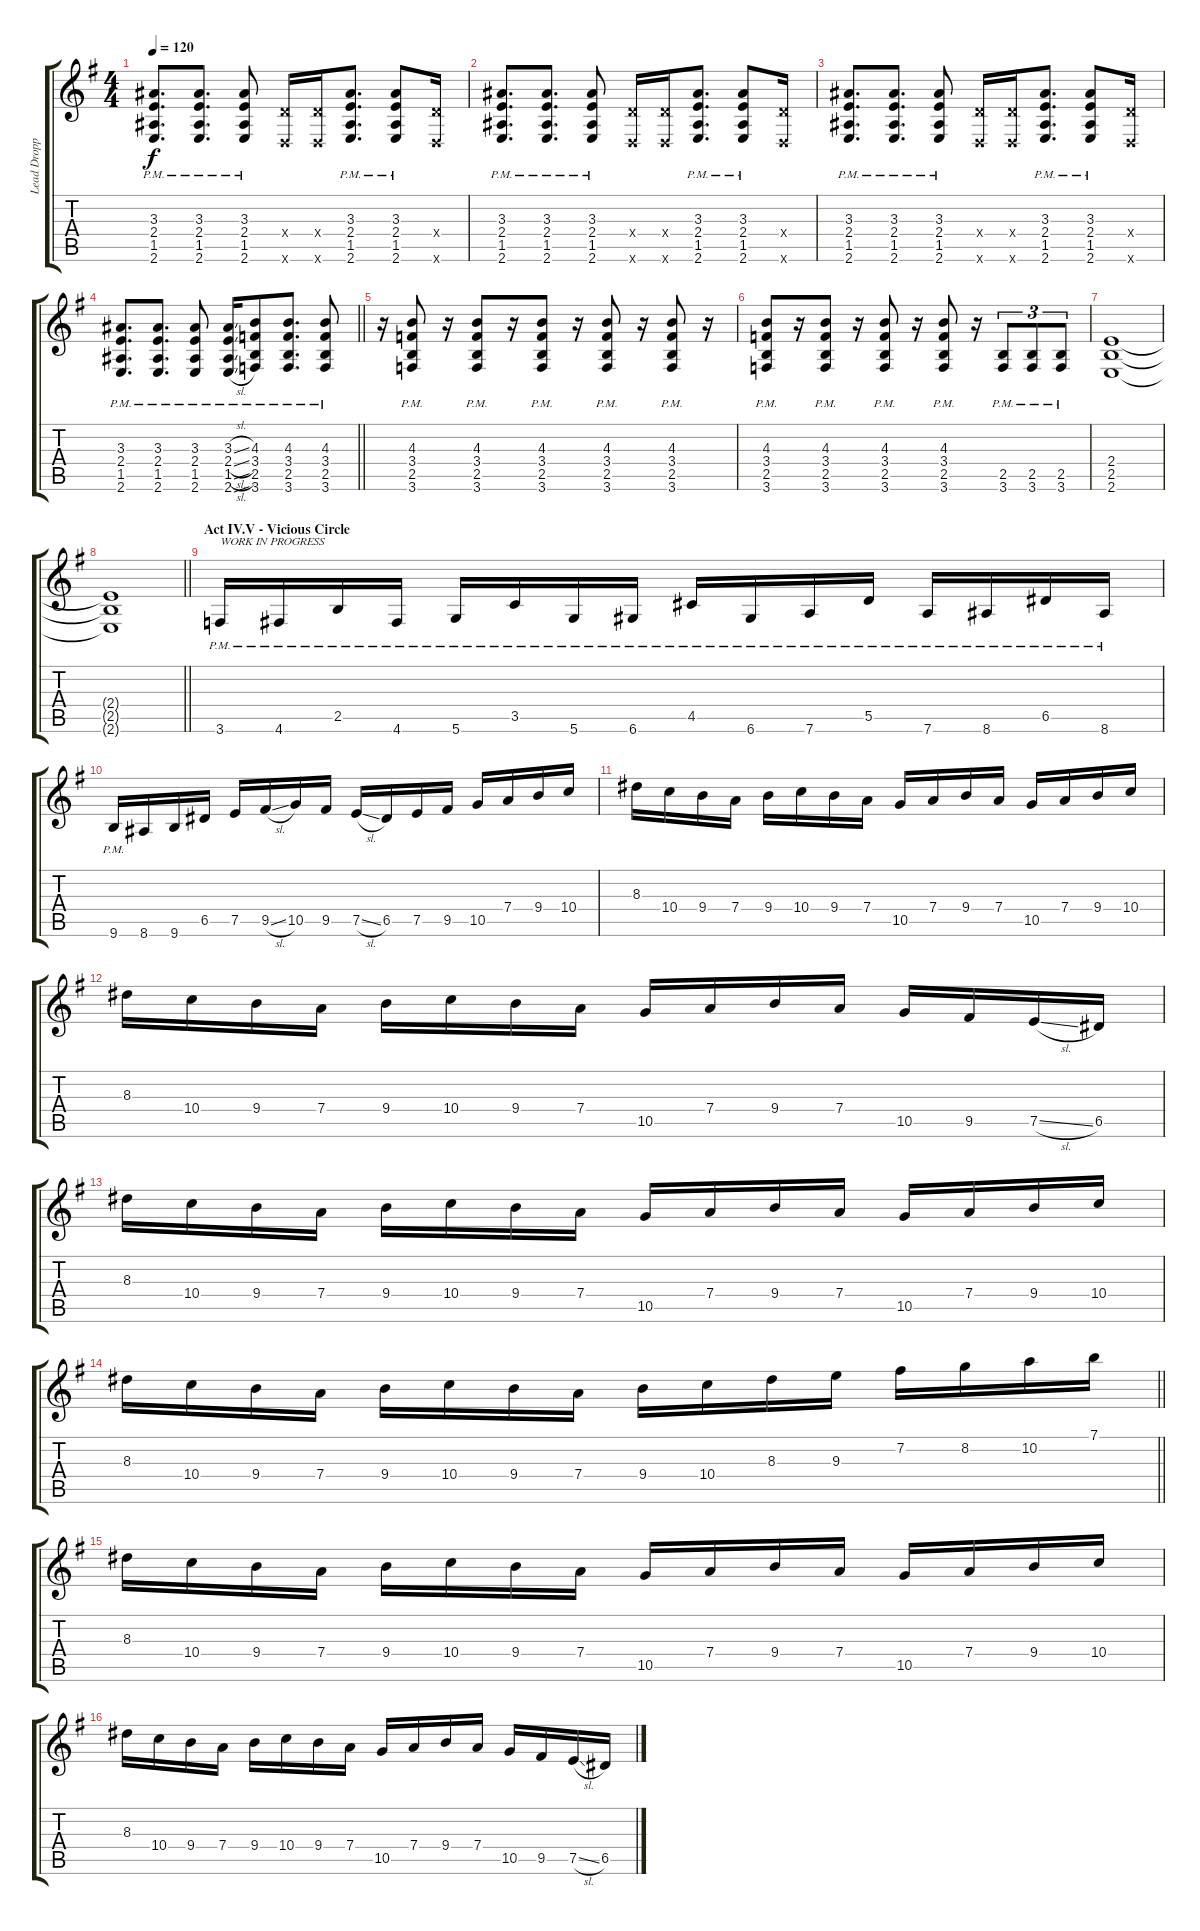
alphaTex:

\track ("Lead Dropped D " "Lead Dropp") {instrument distortionguitar}
\staff {score tabs}
\tuning (E4 B3 G3 D3 A2 D2) {hide}
\ts (4 4)
\tempo 120
\clef g2
\ks eminor
(3.3{pm} 2.4{pm} 1.5{pm} 2.6{pm}).8{d dy f} (3.3{pm} 2.4{pm} 1.5{pm} 2.6{pm}).8{d} (3.3{pm} 2.4{pm} 1.5{pm} 2.6{pm}).8 (0.4{x} 0.6{x}).16 (0.4{x} 0.6{x}).16 (3.3{pm} 2.4{pm} 1.5{pm} 2.6{pm}).8{d} (3.3{pm} 2.4{pm} 1.5{pm} 2.6{pm}).8 (0.4{x} 0.6{x}).16 |
(3.3{pm} 2.4{pm} 1.5{pm} 2.6{pm}).8{d} (3.3{pm} 2.4{pm} 1.5{pm} 2.6{pm}).8{d} (3.3{pm} 2.4{pm} 1.5{pm} 2.6{pm}).8 (0.4{x} 0.6{x}).16 (0.4{x} 0.6{x}).16 (3.3{pm} 2.4{pm} 1.5{pm} 2.6{pm}).8{d} (3.3{pm} 2.4{pm} 1.5{pm} 2.6{pm}).8 (0.4{x} 0.6{x}).16 |
(3.3{pm} 2.4{pm} 1.5{pm} 2.6{pm}).8{d} (3.3{pm} 2.4{pm} 1.5{pm} 2.6{pm}).8{d} (3.3{pm} 2.4{pm} 1.5{pm} 2.6{pm}).8 (0.4{x} 0.6{x}).16 (0.4{x} 0.6{x}).16 (3.3{pm} 2.4{pm} 1.5{pm} 2.6{pm}).8{d} (3.3{pm} 2.4{pm} 1.5{pm} 2.6{pm}).8 (0.4{x} 0.6{x}).16 |
\barLineRight lightlight
(3.3{pm} 2.4{pm} 1.5{pm} 2.6{pm}).8{d} (3.3{pm} 2.4{pm} 1.5{pm} 2.6{pm}).8{d} (3.3{pm} 2.4{pm} 1.5{pm} 2.6{pm}).8 (3.3{sl pm} 2.4{sl pm} 1.5{sl pm} 2.6{sl pm}).16 (4.3{pm} 3.4{pm} 2.5{pm} 3.6{pm}).8 (4.3{pm} 3.4{pm} 2.5{pm} 3.6{pm}).8{d} (4.3{pm} 3.4{pm} 2.5{pm} 3.6{pm}).8 |
r.16 (4.3{pm} 3.4{pm} 2.5{pm} 3.6{pm}).8 r.16 (4.3{pm} 3.4{pm} 2.5{pm} 3.6{pm}).8 r.16 (4.3{pm} 3.4{pm} 2.5{pm} 3.6{pm}).8 r.16 (4.3{pm} 3.4{pm} 2.5{pm} 3.6{pm}).8 r.16 (4.3{pm} 3.4{pm} 2.5{pm} 3.6{pm}).8 r.16 |
(4.3{pm} 3.4{pm} 2.5{pm} 3.6{pm}).8 r.16 (4.3{pm} 3.4{pm} 2.5{pm} 3.6{pm}).8 r.16 (4.3{pm} 3.4{pm} 2.5{pm} 3.6{pm}).8 r.16 (4.3{pm} 3.4{pm} 2.5{pm} 3.6{pm}).8 r.16 (2.5{pm} 3.6{pm}).8{tu (3 2)} (2.5{pm} 3.6{pm}).8{tu (3 2)} (2.5{pm} 3.6{pm}).8{tu (3 2)} |
(2.4 2.5 2.6).1 |
\barLineRight lightlight
(2.4{t} 2.5{t} 2.6{t}).1 |
\section ("" "Act IV.V - Vicious Circle")
3.6{pm}.16{txt "WORK IN PROGRESS"} 4.6{pm}.16 2.5{pm}.16 4.6{pm}.16 5.6{pm}.16 3.5{pm}.16 5.6{pm}.16 6.6{pm}.16 4.5{pm}.16 6.6{pm}.16 7.6{pm}.16 5.5{pm}.16 7.6{pm}.16 8.6{pm}.16 6.5{pm}.16 8.6{pm}.16 |
9.6{pm}.16 8.6.16 9.6.16 6.5.16 7.5.16 9.5{sl}.16 10.5.16 9.5.16 7.5{sl}.16 6.5.16 7.5.16 9.5.16 10.5.16 7.4.16 9.4.16 10.4.16 |
8.3.16 10.4.16 9.4.16 7.4.16 9.4.16 10.4.16 9.4.16 7.4.16 10.5.16 7.4.16 9.4.16 7.4.16 10.5.16 7.4.16 9.4.16 10.4.16 |
8.3.16 10.4.16 9.4.16 7.4.16 9.4.16 10.4.16 9.4.16 7.4.16 10.5.16 7.4.16 9.4.16 7.4.16 10.5.16 9.5.16 7.5{sl}.16 6.5.16 |
8.3.16 10.4.16 9.4.16 7.4.16 9.4.16 10.4.16 9.4.16 7.4.16 10.5.16 7.4.16 9.4.16 7.4.16 10.5.16 7.4.16 9.4.16 10.4.16 |
\barLineRight lightlight
8.3.16 10.4.16 9.4.16 7.4.16 9.4.16 10.4.16 9.4.16 7.4.16 9.4.16 10.4.16 8.3.16 9.3.16 7.2.16 8.2.16 10.2.16 7.1.16 |
8.3.16 10.4.16 9.4.16 7.4.16 9.4.16 10.4.16 9.4.16 7.4.16 10.5.16 7.4.16 9.4.16 7.4.16 10.5.16 7.4.16 9.4.16 10.4.16 |
8.3.16 10.4.16 9.4.16 7.4.16 9.4.16 10.4.16 9.4.16 7.4.16 10.5.16 7.4.16 9.4.16 7.4.16 10.5.16 9.5.16 7.5{sl}.16 6.5.16
